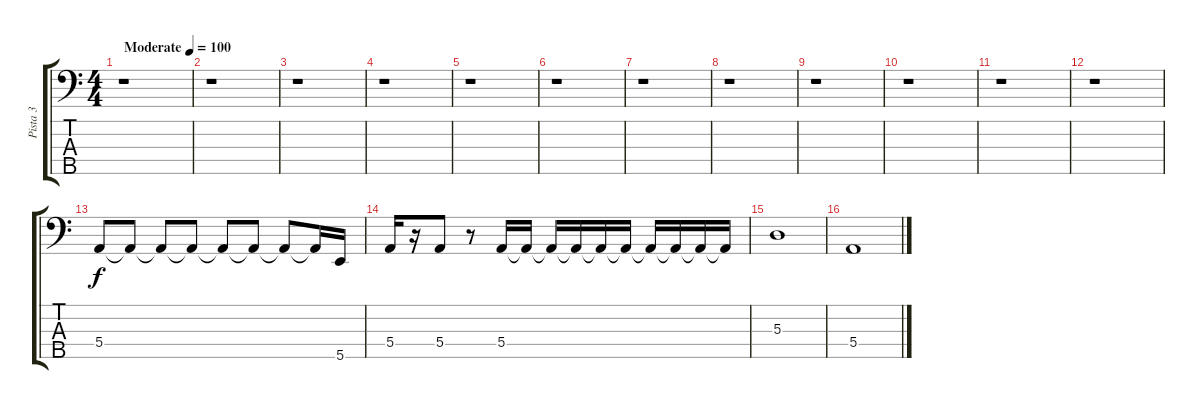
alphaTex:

\track ("Pista 3" "Pista 3") {instrument electricbassfinger}
\staff {score tabs}
\tuning (G2 D2 A1 E1 B0) {hide}
\ts (4 4)
\tempo (100 "Moderate")
\clef f4
\ks c
r.1{dy f instrument electricbassfinger} |
r.1 |
r.1 |
r.1 |
r.1 |
r.1 |
r.1 |
r.1 |
r.1 |
r.1 |
r.1 |
r.1 |
5.4.8 5.4{t}.8 5.4{t}.8 5.4{t}.8 5.4{t}.8 5.4{t}.8 5.4{t}.8 5.4{t}.16 5.5.16 |
5.4.16 r.16 5.4.8 r.8 5.4.16 5.4{t}.16 5.4{t}.16 5.4{t}.16 5.4{t}.16 5.4{t}.16 5.4{t}.16 5.4{t}.16 5.4{t}.16 5.4{t}.16 |
5.3.1 |
5.4.1
